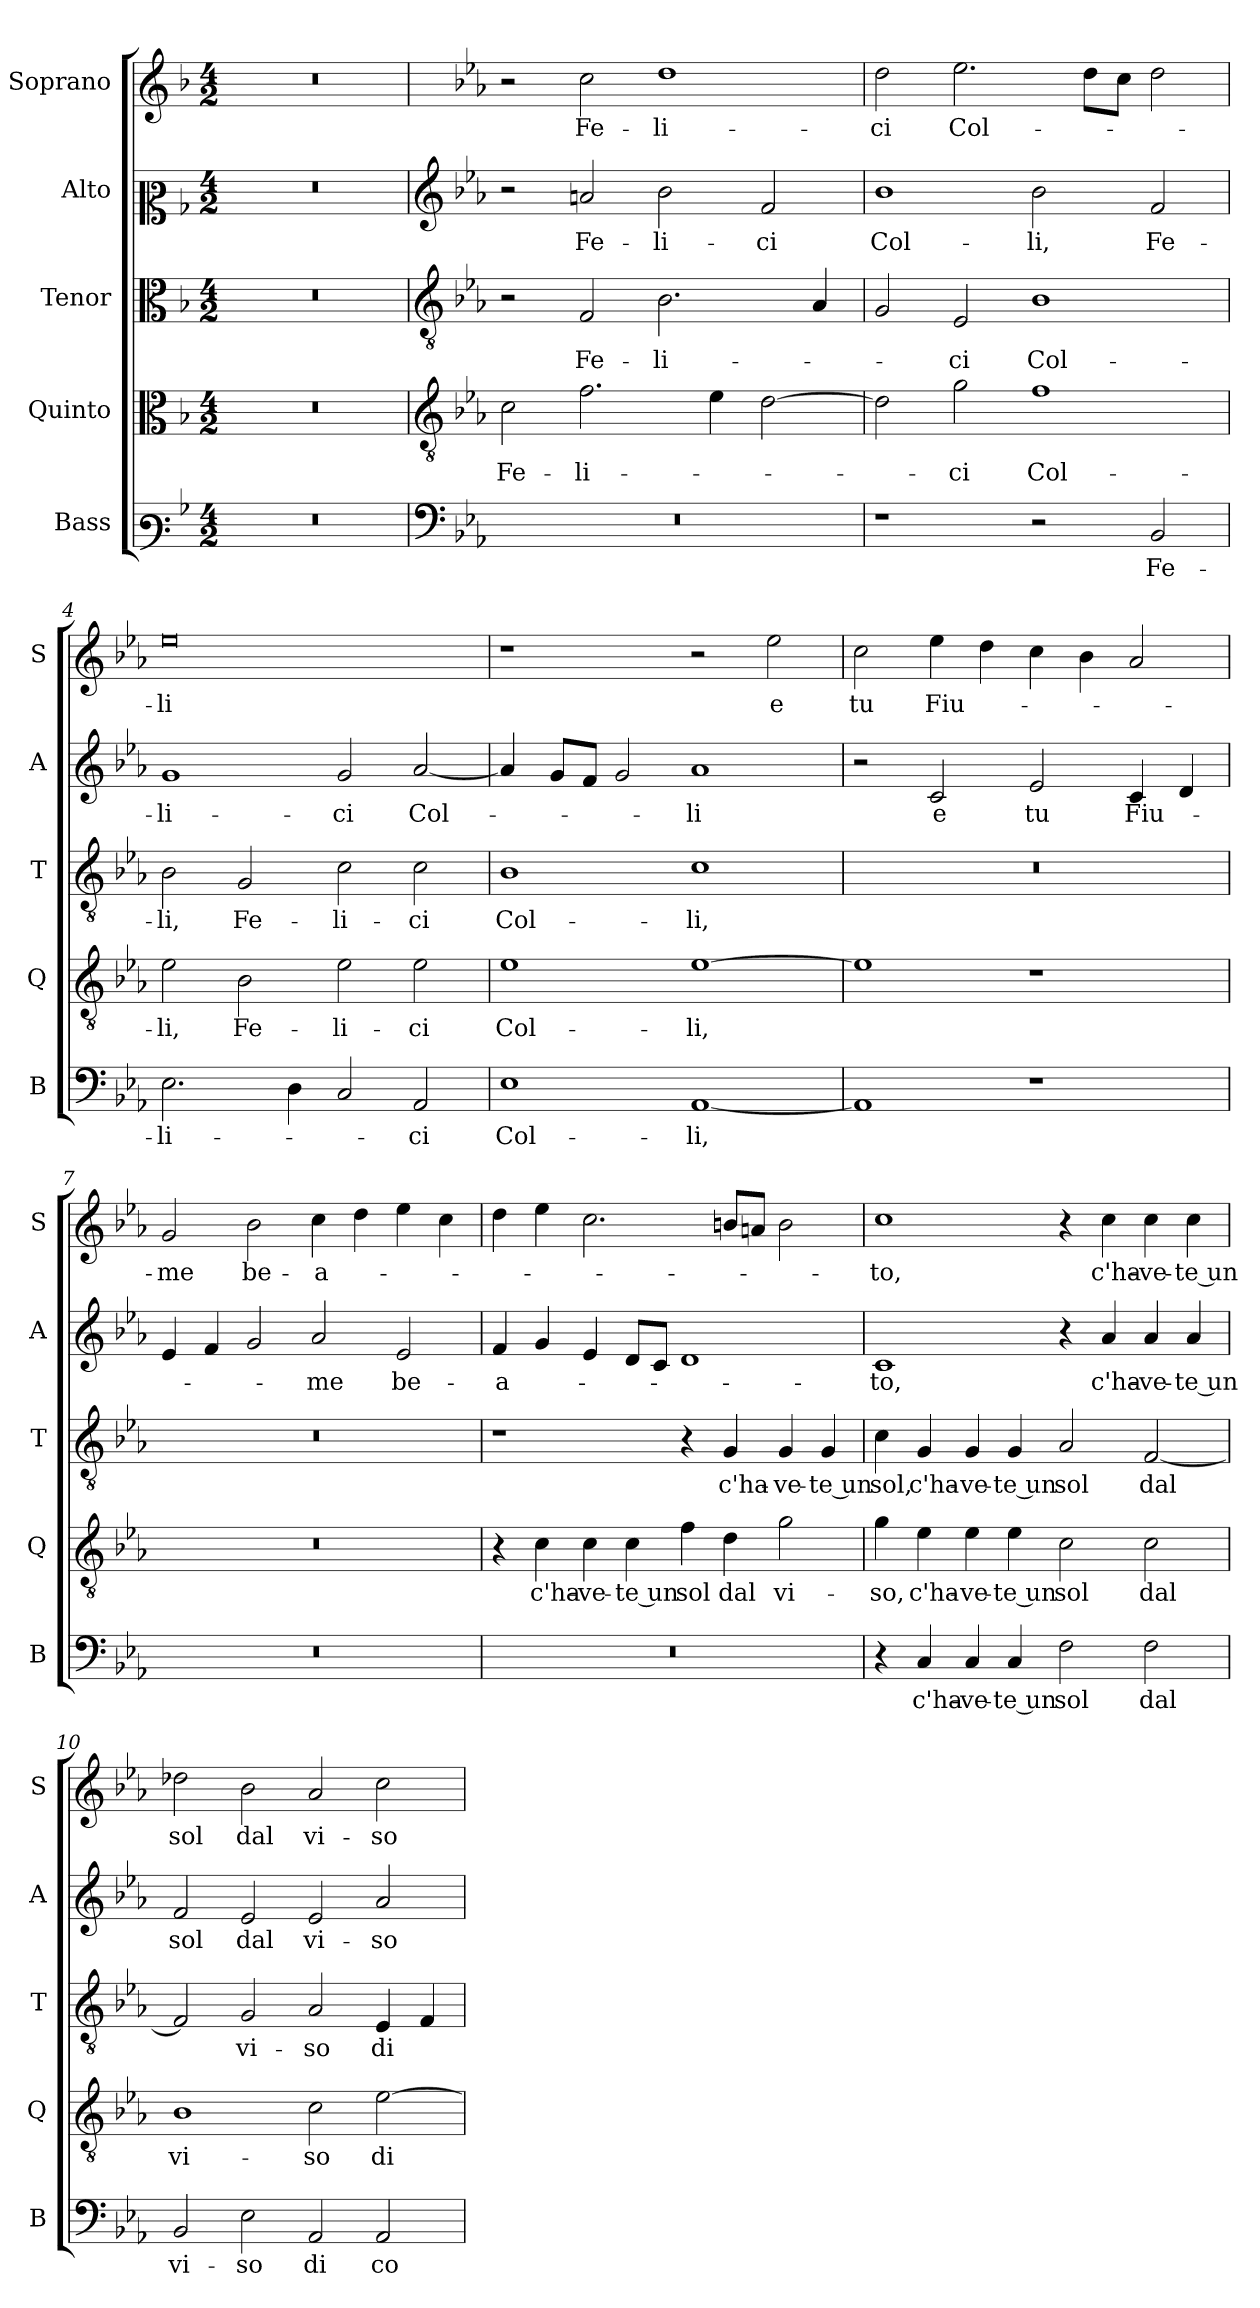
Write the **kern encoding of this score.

**kern	**text	**kern	**text	**kern	**text	**kern	**text	**kern	**text
*part5	*part5	*part4	*part4	*part3	*part3	*part2	*part2	*part1	*part1
*staff5	*staff5	*staff4	*staff4	*staff3	*staff3	*staff2	*staff2	*staff1	*staff1
*I"Bass	*	*I"Quinto	*	*I"Tenor	*	*I"Alto	*	*I"Soprano	*
*I'B	*	*I'Q	*	*I'T	*	*I'A	*	*I'S	*
*clefF3	*	*clefC3	*	*clefC3	*	*clefC2	*	*clefG2	*
*k[b-]	*	*k[b-]	*	*k[b-]	*	*k[b-]	*	*k[b-]	*
*F:	*	*F:	*	*F:	*	*F:	*	*F:	*
*M4/2	*	*M4/2	*	*M4/2	*	*M4/2	*	*M4/2	*
=1	=1	=1	=1	=1	=1	=1	=1	=1	=1
0r	.	0r	.	0r	.	0r	.	0r	.
=2	=2	=2	=2	=2	=2	=2	=2	=2	=2
*clefF4	*	*clefGv2	*	*clefGv2	*	*clefG2	*	*	*
*k[b-e-a-]	*	*k[b-e-a-]	*	*k[b-e-a-]	*	*k[b-e-a-]	*	*k[b-e-a-]	*
*E-:	*	*E-:	*	*E-:	*	*E-:	*	*E-:	*
!	!	!	!LO:LY:b	!	!	!	!	!	!
0r	.	2c\	Fe-	2r	.	2r	.	2r	.
!	!	!	!LO:LY:b	!	!LO:LY:b	!	!LO:LY:b	!	!LO:LY:b
.	.	2.f\	-li-	2F/	Fe-	2an/	Fe-	2cc\	Fe-
!	!	!	!	!	!LO:LY:b	!	!LO:LY:b	!	!LO:LY:b
.	.	.	.	2.B-\	-li-	2b-\	-li-	1dd	-li-
.	.	4e-\	.	.	.	.	.	.	.
!	!	!	!	!	!	!	!LO:LY:b	!	!
.	.	[2d\	.	.	.	2f/	-ci	.	.
.	.	.	.	4A-/	.	.	.	.	.
=3	=3	=3	=3	=3	=3	=3	=3	=3	=3
!	!	!	!	!	!	!	!LO:LY:b	!	!LO:LY:b
1r	.	2d\]	.	2G/	.	1b-	Col-	2dd\	-ci
!	!	!	!LO:LY:b	!	!LO:LY:b	!	!	!	!LO:LY:b
.	.	2g\	-ci	2E-/	-ci	.	.	2.ee-\	Col-
!	!	!	!LO:LY:b	!	!LO:LY:b	!	!LO:LY:b	!	!
2r	.	1f	Col-	1B-	Col-	2b-\	-li,	.	.
.	.	.	.	.	.	.	.	8dd\L	.
.	.	.	.	.	.	.	.	8cc\J	.
!	!LO:LY:b	!	!	!	!	!	!LO:LY:b	!	!
2BB-/	Fe-	.	.	.	.	2f/	Fe-	2dd\	.
=4	=4	=4	=4	=4	=4	=4	=4	=4	=4
!	!LO:LY:b	!	!LO:LY:b	!	!LO:LY:b	!	!LO:LY:b	!	!LO:LY:b
2.E-\	-li-	2e-\	-li,	2B-\	-li,	1g	-li-	0ee-	-li
!	!	!	!LO:LY:b	!	!LO:LY:b	!	!	!	!
.	.	2B-\	Fe-	2G/	Fe-	.	.	.	.
4D\	.	.	.	.	.	.	.	.	.
!	!	!	!LO:LY:b	!	!LO:LY:b	!	!LO:LY:b	!	!
2C/	.	2e-\	-li-	2c\	-li-	2g/	-ci	.	.
!	!LO:LY:b	!	!LO:LY:b	!	!LO:LY:b	!	!LO:LY:b	!	!
2AA-/	-ci	2e-\	-ci	2c\	-ci	[2a-/	Col-	.	.
!!LO:LB:g=z
=5	=5	=5	=5	=5	=5	=5	=5	=5	=5
!	!LO:LY:b	!	!LO:LY:b	!	!LO:LY:b	!	!	!	!
1E-	Col-	1e-	Col-	1B-	Col-	4a-/]	.	1r	.
.	.	.	.	.	.	8g/L	.	.	.
.	.	.	.	.	.	8f/J	.	.	.
.	.	.	.	.	.	2g/	.	.	.
!	!LO:LY:b	!	!LO:LY:b	!	!LO:LY:b	!	!LO:LY:b	!	!
[1AA-	-li,	[1e-	-li,	1c	-li,	1a-	-li	2r	.
!	!	!	!	!	!	!	!	!	!LO:LY:b
.	.	.	.	.	.	.	.	2ee-\	e
=6	=6	=6	=6	=6	=6	=6	=6	=6	=6
!	!	!	!	!	!	!	!	!	!LO:LY:b
1AA-]	.	1e-]	.	0r	.	2r	.	2cc\	tu
!	!	!	!	!	!	!	!LO:LY:b	!	!LO:LY:b
.	.	.	.	.	.	2c/	e	4ee-\	Fiu-
.	.	.	.	.	.	.	.	4dd\	.
!	!	!	!	!	!	!	!LO:LY:b	!	!
1r	.	1r	.	.	.	2e-/	tu	4cc\	.
.	.	.	.	.	.	.	.	4b-\	.
!	!	!	!	!	!	!	!LO:LY:b	!	!
.	.	.	.	.	.	4c/	Fiu-	2a-/	.
.	.	.	.	.	.	4d/	.	.	.
=7	=7	=7	=7	=7	=7	=7	=7	=7	=7
!	!	!	!	!	!	!	!	!	!LO:LY:b
0r	.	0r	.	0r	.	4e-/	.	2g/	-me
.	.	.	.	.	.	4f/	.	.	.
!	!	!	!	!	!	!	!	!	!LO:LY:b
.	.	.	.	.	.	2g/	.	2b-\	be-
!	!	!	!	!	!	!	!LO:LY:b	!	!LO:LY:b
.	.	.	.	.	.	2a-/	-me	4cc\	-a-
.	.	.	.	.	.	.	.	4dd\	.
!	!	!	!	!	!	!	!LO:LY:b	!	!
.	.	.	.	.	.	2e-/	be-	4ee-\	.
.	.	.	.	.	.	.	.	4cc\	.
!!LO:PB:g=z
=8	=8	=8	=8	=8	=8	=8	=8	=8	=8
!	!	!	!	!	!	!	!LO:LY:b	!	!
0r	.	4r	.	1r	.	4f/	-a-	4dd\	.
!	!	!	!LO:LY:b	!	!	!	!	!	!
.	.	4c\	c'ha-	.	.	4g/	.	4ee-\	.
!	!	!	!LO:LY:b	!	!	!	!	!	!
.	.	4c\	-ve-	.	.	4e-/	.	2.cc\	.
!	!	!	!LO:LY:b	!	!	!	!	!	!
.	.	4c\	-te un	.	.	8d/L	.	.	.
.	.	.	.	.	.	8c/J	.	.	.
!	!	!	!LO:LY:b	!	!	!	!	!	!
.	.	4f\	sol	4r	.	1d	.	.	.
!	!	!	!LO:LY:b	!	!LO:LY:b	!	!	!	!
.	.	4d\	dal	4G/	c'ha-	.	.	8bn/L	.
.	.	.	.	.	.	.	.	8an/J	.
!	!	!	!LO:LY:b	!	!LO:LY:b	!	!	!	!
.	.	2g\	vi-	4G/	-ve-	.	.	2b\	.
!	!	!	!	!	!LO:LY:b	!	!	!	!
.	.	.	.	4G/	-te un	.	.	.	.
=9	=9	=9	=9	=9	=9	=9	=9	=9	=9
!	!	!	!LO:LY:b	!	!LO:LY:b	!	!LO:LY:b	!	!LO:LY:b
4r	.	4g\	-so,	4c\	sol,	1c	-to,	1cc	-to,
!	!LO:LY:b	!	!LO:LY:b	!	!LO:LY:b	!	!	!	!
4C/	c'ha-	4e-\	c'ha-	4G/	c'ha-	.	.	.	.
!	!LO:LY:b	!	!LO:LY:b	!	!LO:LY:b	!	!	!	!
4C/	-ve-	4e-\	-ve-	4G/	-ve-	.	.	.	.
!	!LO:LY:b	!	!LO:LY:b	!	!LO:LY:b	!	!	!	!
4C/	-te un	4e-\	-te un	4G/	-te un	.	.	.	.
!	!LO:LY:b	!	!LO:LY:b	!	!LO:LY:b	!	!	!	!
2F\	sol	2c\	sol	2A-/	sol	4r	.	4r	.
!	!	!	!	!	!	!	!LO:LY:b	!	!LO:LY:b
.	.	.	.	.	.	4a-/	c'ha-	4cc\	c'ha-
!	!LO:LY:b	!	!LO:LY:b	!	!LO:LY:b	!	!LO:LY:b	!	!LO:LY:b
2F\	dal	2c\	dal	[2F/	dal	4a-/	-ve-	4cc\	-ve-
!	!	!	!	!	!	!	!LO:LY:b	!	!LO:LY:b
.	.	.	.	.	.	4a-/	-te un	4cc\	-te un
=10	=10	=10	=10	=10	=10	=10	=10	=10	=10
!	!LO:LY:b	!	!LO:LY:b	!	!	!	!LO:LY:b	!	!LO:LY:b
2BB-/	vi-	1B-	vi-	2F/]	.	2f/	sol	2dd-X\	sol
!	!LO:LY:b	!	!	!	!LO:LY:b	!	!LO:LY:b	!	!LO:LY:b
2E-\	-so	.	.	2G/	vi-	2e-/	dal	2b-\	dal
!	!LO:LY:b	!	!LO:LY:b	!	!LO:LY:b	!	!LO:LY:b	!	!LO:LY:b
2AA-/	di	2c\	-so	2A-/	-so	2e-/	vi-	2a-/	vi-
!	!LO:LY:b	!	!LO:LY:b	!	!LO:LY:b	!	!LO:LY:b	!	!LO:LY:b
2AA-/	co-	[2e-\	di	4E-/	di	2a-/	-so	2cc\	-so
.	.	.	.	4F/	.	.	.	.	.
=	=	=	=	=	=	=	=	=	=
*-	*-	*-	*-	*-	*-	*-	*-	*-	*-
